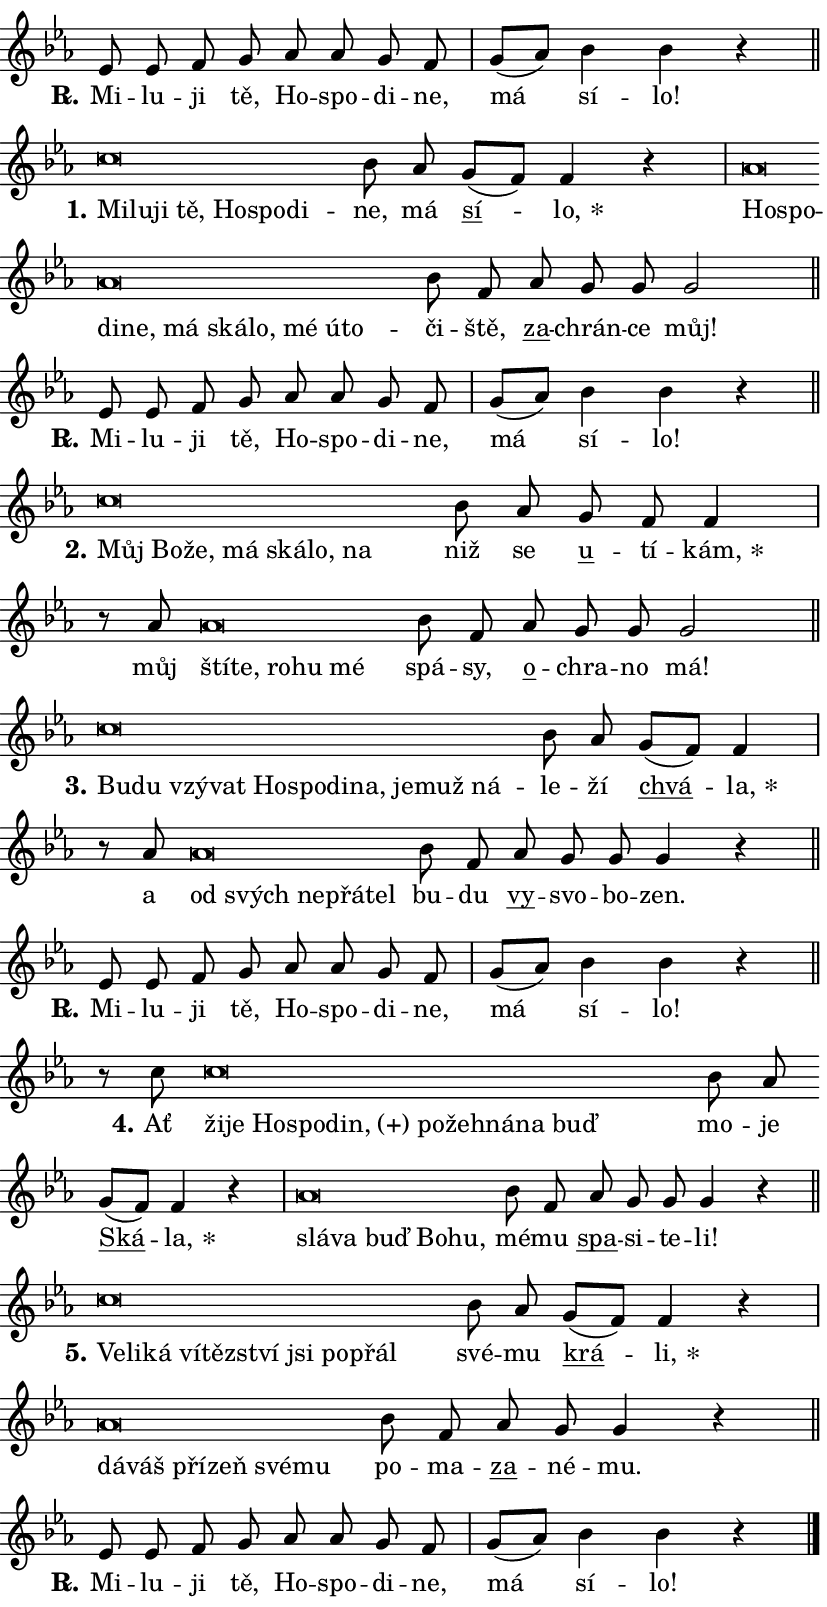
\version "2.24.0"
\header { tagline = "" }
\paper {
  indent = 0\cm
  top-margin = 0\cm
  right-margin = 0.13\cm % to fit lyric hyphens
  bottom-margin = 0\cm
  left-margin = 0\cm
  paper-width = 14\cm
  page-breaking = #ly:one-page-breaking
  system-system-spacing.basic-distance = #11
  score-system-spacing.basic-distance = #11
  ragged-last = ##f
}


%% Author: Thomas Morley
%% https://lists.gnu.org/archive/html/lilypond-user/2020-05/msg00002.html
#(define (line-position grob)
"Returns position of @var[grob} in current system:
   @code{'start}, if at first time-step
   @code{'end}, if at last time-step
   @code{'middle} otherwise
"
  (let* ((col (ly:item-get-column grob))
         (ln (ly:grob-object col 'left-neighbor))
         (rn (ly:grob-object col 'right-neighbor))
         (col-to-check-left (if (ly:grob? ln) ln col))
         (col-to-check-right (if (ly:grob? rn) rn col))
         (break-dir-left
           (and
             (ly:grob-property col-to-check-left 'non-musical #f)
             (ly:item-break-dir col-to-check-left)))
         (break-dir-right
           (and
             (ly:grob-property col-to-check-right 'non-musical #f)
             (ly:item-break-dir col-to-check-right))))
        (cond ((eqv? 1 break-dir-left) 'start)
              ((eqv? -1 break-dir-right) 'end)
              (else 'middle))))

#(define (tranparent-at-line-position vctor)
  (lambda (grob)
  "Relying on @code{line-position} select the relevant enry from @var{vctor}.
Used to determine transparency,"
    (case (line-position grob)
      ((end) (not (vector-ref vctor 0)))
      ((middle) (not (vector-ref vctor 1)))
      ((start) (not (vector-ref vctor 2))))))

noteHeadBreakVisibility =
#(define-music-function (break-visibility)(vector?)
"Makes @code{NoteHead}s transparent relying on @var{break-visibility}"
#{
  \override NoteHead.transparent =
    #(tranparent-at-line-position break-visibility)
#})

#(define delete-ledgers-for-transparent-note-heads
  (lambda (grob)
    "Reads whether a @code{NoteHead} is transparent.
If so this @code{NoteHead} is removed from @code{'note-heads} from
@var{grob}, which is supposed to be @code{LedgerLineSpanner}.
As a result ledgers are not printed for this @code{NoteHead}"
    (let* ((nhds-array (ly:grob-object grob 'note-heads))
           (nhds-list
             (if (ly:grob-array? nhds-array)
                 (ly:grob-array->list nhds-array)
                 '()))
           ;; Relies on the transparent-property being done before
           ;; Staff.LedgerLineSpanner.after-line-breaking is executed.
           ;; This is fragile ...
           (to-keep
             (remove
               (lambda (nhd)
                 (ly:grob-property nhd 'transparent #f))
               nhds-list)))
      ;; TODO find a better method to iterate over grob-arrays, similiar
      ;; to filter/remove etc for lists
      ;; For now rebuilt from scratch
      (set! (ly:grob-object grob 'note-heads)  '())
      (for-each
        (lambda (nhd)
          (ly:pointer-group-interface::add-grob grob 'note-heads nhd))
        to-keep))))

squashNotes = {
  \override NoteHead.X-extent = #'(-0.2 . 0.2)
  \override NoteHead.Y-extent = #'(-0.75 . 0)
  \override NoteHead.stencil =
    #(lambda (grob)
       (let ((pos (ly:grob-property grob 'staff-position)))
         (begin
           (if (< pos -7) (display "ERROR: Lower brevis then expected\n") (display ""))
           (if (<= pos -6) ly:text-interface::print ly:note-head::print))))
}
unSquashNotes = {
  \revert NoteHead.X-extent
  \revert NoteHead.Y-extent
  \revert NoteHead.stencil
}

hideNotes = \noteHeadBreakVisibility #begin-of-line-visible
unHideNotes = \noteHeadBreakVisibility #all-visible

% work-around for resetting accidentals
% https://lilypond.org/doc/v2.23/Documentation/notation/displaying-rhythms#unmetered-music
cadenzaMeasure = {
  \cadenzaOff
  \partial 1024 s1024
  \cadenzaOn
}

#(define-markup-command (accent layout props text) (markup?)
  "Underline accented syllable"
  (interpret-markup layout props
    #{\markup \override #'(offset . 4.3) \underline { #text }#}))

responsum = \markup \concat {
  "R" \hspace #-1.05 \path #0.1 #'((moveto 0 0.07) (lineto 0.9 0.8)) \hspace #0.05 "."
}

spaceSize = #0.6828661417322834 % exact space size for TeX Gyre Schola

\layout {
  \context {
    \Staff
    \remove "Time_signature_engraver"
    \override LedgerLineSpanner.after-line-breaking = #delete-ledgers-for-transparent-note-heads
  }
  \context {
    \Lyrics {
      \override LyricSpace.minimum-distance = \spaceSize
      \override LyricText.font-name = #"TeX Gyre Schola"
      \override LyricText.font-size = 1
      \override StanzaNumber.font-name = #"TeX Gyre Schola Bold"
      \override StanzaNumber.font-size = 1
    }
  }
  \context {
    \Score 
    \override NoteHead.text =
      #(lambda (grob) 
        (let ((pos (ly:grob-property grob 'staff-position)))
          #{\markup {
            \combine
              \halign #-0.55 \raise #(if (= pos -6) 0 0.5) \override #'(thickness . 2) \draw-line #'(3.2 . 0)
              \musicglyph "noteheads.sM1"
          }#}))
  }
}

% magnetic-lyrics.ily
%
%   written by
%     Jean Abou Samra <jean@abou-samra.fr>
%     Werner Lemberg <wl@gnu.org>
%
%   adapted by
%     Jiri Hon <jiri.hon@gmail.com>
%
% Version 2022-Apr-15

% https://www.mail-archive.com/lilypond-user@gnu.org/msg149350.html

#(define (Left_hyphen_pointer_engraver context)
   "Collect syllable-hyphen-syllable occurrences in lyrics and store
them in properties.  This engraver only looks to the left.  For
example, if the lyrics input is @code{foo -- bar}, it does the
following.

@itemize @bullet
@item
Set the @code{text} property of the @code{LyricHyphen} grob between
@q{foo} and @q{bar} to @code{foo}.

@item
Set the @code{left-hyphen} property of the @code{LyricText} grob with
text @q{foo} to the @code{LyricHyphen} grob between @q{foo} and
@q{bar}.
@end itemize

Use this auxiliary engraver in combination with the
@code{lyric-@/text::@/apply-@/magnetic-@/offset!} hook."
   (let ((hyphen #f)
         (text #f))
     (make-engraver
      (acknowledgers
       ((lyric-syllable-interface engraver grob source-engraver)
        (set! text grob)))
      (end-acknowledgers
       ((lyric-hyphen-interface engraver grob source-engraver)
        ;(when (not (grob::has-interface grob 'lyric-space-interface))
          (set! hyphen grob)));)
      ((stop-translation-timestep engraver)
       (when (and text hyphen)
         (ly:grob-set-object! text 'left-hyphen hyphen))
       (set! text #f)
       (set! hyphen #f)))))

#(define (lyric-text::apply-magnetic-offset! grob)
   "If the space between two syllables is less than the value in
property @code{LyricText@/.details@/.squash-threshold}, move the right
syllable to the left so that it gets concatenated with the left
syllable.

Use this function as a hook for
@code{LyricText@/.after-@/line-@/breaking} if the
@code{Left_@/hyphen_@/pointer_@/engraver} is active."
   (let ((hyphen (ly:grob-object grob 'left-hyphen #f)))
     (when hyphen
       (let ((left-text (ly:spanner-bound hyphen LEFT)))
         (when (grob::has-interface left-text 'lyric-syllable-interface)
           (let* ((common (ly:grob-common-refpoint grob left-text X))
                  (this-x-ext (ly:grob-extent grob common X))
                  (left-x-ext
                   (begin
                     ;; Trigger magnetism for left-text.
                     (ly:grob-property left-text 'after-line-breaking)
                     (ly:grob-extent left-text common X)))
                  ;; `delta` is the gap width between two syllables.
                  (delta (- (interval-start this-x-ext)
                            (interval-end left-x-ext)))
                  (details (ly:grob-property grob 'details))
                  (threshold (assoc-get 'squash-threshold details 0.2)))
             (when (< delta threshold)
               (let* (;; We have to manipulate the input text so that
                      ;; ligatures crossing syllable boundaries are not
                      ;; disabled.  For languages based on the Latin
                      ;; script this is essentially a beautification.
                      ;; However, for non-Western scripts it can be a
                      ;; necessity.
                      (lt (ly:grob-property left-text 'text))
                      (rt (ly:grob-property grob 'text))
                      (is-space (grob::has-interface hyphen 'lyric-space-interface))
                      (space (if is-space " " ""))
                      (extra-delta (if is-space spaceSize 0))
                      ;; Append new syllable.
                      (ltrt-space (if (and (string? lt) (string? rt))
                                (string-append lt space rt)
                                (make-concat-markup (list lt space rt))))
                      ;; Right-align `ltrt` to the right side.
                      (ltrt-space-markup (grob-interpret-markup
                               grob
                               (make-translate-markup
                                (cons (interval-length this-x-ext) 0)
                                (make-right-align-markup ltrt-space)))))
                 (begin
                   ;; Don't print `left-text`.
                   (ly:grob-set-property! left-text 'stencil #f)
                   ;; Set text and stencil (which holds all collected
                   ;; syllables so far) and shift it to the left.
                   (ly:grob-set-property! grob 'text ltrt-space)
                   (ly:grob-set-property! grob 'stencil ltrt-space-markup)
                   (ly:grob-translate-axis! grob (- (- delta extra-delta)) X))))))))))


#(define (lyric-hyphen::displace-bounds-first grob)
   ;; Make very sure this callback isn't triggered too early.
   (let ((left (ly:spanner-bound grob LEFT))
         (right (ly:spanner-bound grob RIGHT)))
     (ly:grob-property left 'after-line-breaking)
     (ly:grob-property right 'after-line-breaking)
     (ly:lyric-hyphen::print grob)))

squashThreshold = #0.4

\layout {
  \context {
    \Lyrics
    \consists #Left_hyphen_pointer_engraver
    \override LyricText.after-line-breaking =
      #lyric-text::apply-magnetic-offset!
    \override LyricHyphen.stencil = #lyric-hyphen::displace-bounds-first
    \override LyricText.details.squash-threshold = \squashThreshold
    \override LyricHyphen.minimum-distance = 0
    \override LyricHyphen.minimum-length = \squashThreshold
  }
}

squashText = \override LyricText.details.squash-threshold = 9999
unSquashText = \override LyricText.details.squash-threshold = \squashThreshold

leftText = \override LyricText.self-alignment-X = #LEFT
unLeftText = \revert LyricText.self-alignment-X

starOffset = #(lambda (grob) 
                (let ((x_offset (ly:self-alignment-interface::aligned-on-x-parent grob)))
                  (if (= x_offset 0) 0 (+ x_offset 1.2))))

star = #(define-music-function (syllable)(string?)
"Append star separator at the end of a syllable"
#{
  \once \override LyricText.X-offset = #starOffset
  \lyricmode { \markup {
    #syllable
    \override #'((font-name . "TeX Gyre Schola Bold")) \hspace #0.2 \lower #0.65 \larger "*"
  } }
#})

starAccent = #(define-music-function (syllable)(string?)
"Append star separator at the end of a syllable and make accent"
#{
  \once \override LyricText.X-offset = #starOffset
  \lyricmode { \markup {
    \accent #syllable
    \override #'((font-name . "TeX Gyre Schola Bold")) \hspace #0.2 \lower #0.65 \larger "*"
  } }
#})

breath = #(define-music-function (syllable)(string?)
"Append breathing indicator at the end of a syllable"
#{
  \lyricmode { \markup { #syllable "+" } }
#})

optionalBreath = #(define-music-function (syllable)(string?)
"Append optional breathing indicator at the end of a syllable"
#{
  \lyricmode { \markup { #syllable "(+)" } }
#})


\score {
    <<
        \new Voice = "melody" { \cadenzaOn \key es \major \relative { es'8 es f g as as g f \cadenzaMeasure \bar "|" g[( as)] bes4 bes r \cadenzaMeasure \bar "||" \break } }
        \new Lyrics \lyricsto "melody" { \lyricmode { \set stanza = \responsum
Mi -- lu -- ji tě, Ho -- spo -- di -- ne, má sí -- lo! } }
    >>
    \layout {}
}

\score {
    <<
        \new Voice = "melody" { \cadenzaOn \key es \major \relative { \squashNotes c''\breve*1/16 \hideNotes \breve*1/16 \bar "" \breve*1/16 \bar "" \breve*1/16 \bar "" \breve*1/16 \bar "" \breve*1/16 \breve*1/16 \bar "" \unHideNotes \unSquashNotes bes8 as \bar "" g[( f)] f4 r \cadenzaMeasure \bar "|" \squashNotes as\breve*1/16 \hideNotes \breve*1/16 \bar "" \breve*1/16 \bar "" \breve*1/16 \bar "" \breve*1/16 \bar "" \breve*1/16 \bar "" \breve*1/16 \bar "" \breve*1/16 \bar "" \breve*1/16 \breve*1/16 \bar "" \unHideNotes \unSquashNotes bes8 f \bar "" as g g g2 \cadenzaMeasure \bar "||" \break } }
        \new Lyrics \lyricsto "melody" { \lyricmode { \set stanza = "1."
\leftText Mi -- \squashText lu -- ji tě, Ho -- spo -- di -- \unLeftText \unSquashText ne, má \markup \accent sí -- \star lo, \leftText Ho -- \squashText spo -- di -- ne, má ská -- lo, mé ú -- to -- \unLeftText \unSquashText či -- ště, \markup \accent za -- chrán -- ce můj! } }
    >>
    \layout {}
}

\score {
    <<
        \new Voice = "melody" { \cadenzaOn \key es \major \relative { es'8 es f g as as g f \cadenzaMeasure \bar "|" g[( as)] bes4 bes r \cadenzaMeasure \bar "||" \break } }
        \new Lyrics \lyricsto "melody" { \lyricmode { \set stanza = \responsum
Mi -- lu -- ji tě, Ho -- spo -- di -- ne, má sí -- lo! } }
    >>
    \layout {}
}

\score {
    <<
        \new Voice = "melody" { \cadenzaOn \key es \major \relative { \squashNotes c''\breve*1/16 \hideNotes \breve*1/16 \bar "" \breve*1/16 \bar "" \breve*1/16 \bar "" \breve*1/16 \bar "" \breve*1/16 \breve*1/16 \bar "" \unHideNotes \unSquashNotes bes8 as \bar "" g f f4 \cadenzaMeasure \bar "|" r8 as8 \squashNotes as\breve*1/16 \hideNotes \breve*1/16 \bar "" \breve*1/16 \bar "" \breve*1/16 \breve*1/16 \bar "" \unHideNotes \unSquashNotes bes8 f \bar "" as g g g2 \cadenzaMeasure \bar "||" \break } }
        \new Lyrics \lyricsto "melody" { \lyricmode { \set stanza = "2."
\leftText Můj \squashText Bo -- že, má ská -- lo, na \unLeftText \unSquashText niž se \markup \accent u -- tí -- \star kám, můj \leftText ští -- \squashText te, ro -- hu mé \unLeftText \unSquashText spá -- sy, \markup \accent o -- chra -- no má! } }
    >>
    \layout {}
}

\score {
    <<
        \new Voice = "melody" { \cadenzaOn \key es \major \relative { \squashNotes c''\breve*1/16 \hideNotes \breve*1/16 \bar "" \breve*1/16 \bar "" \breve*1/16 \bar "" \breve*1/16 \bar "" \breve*1/16 \bar "" \breve*1/16 \bar "" \breve*1/16 \bar "" \breve*1/16 \bar "" \breve*1/16 \breve*1/16 \bar "" \unHideNotes \unSquashNotes bes8 as \bar "" g[( f)] f4 \cadenzaMeasure \bar "|" r8 as8 \squashNotes as\breve*1/16 \hideNotes \breve*1/16 \bar "" \breve*1/16 \bar "" \breve*1/16 \breve*1/16 \bar "" \unHideNotes \unSquashNotes bes8 f \bar "" as g g g4 r \cadenzaMeasure \bar "||" \break } }
        \new Lyrics \lyricsto "melody" { \lyricmode { \set stanza = "3."
\leftText Bu -- \squashText du vzý -- vat Ho -- spo -- di -- na, je -- muž ná -- \unLeftText \unSquashText le -- ží \markup \accent chvá -- \star la, a \leftText od \squashText svých ne -- přá -- tel \unLeftText \unSquashText bu -- du \markup \accent vy -- svo -- bo -- zen. } }
    >>
    \layout {}
}

\score {
    <<
        \new Voice = "melody" { \cadenzaOn \key es \major \relative { es'8 es f g as as g f \cadenzaMeasure \bar "|" g[( as)] bes4 bes r \cadenzaMeasure \bar "||" \break } }
        \new Lyrics \lyricsto "melody" { \lyricmode { \set stanza = \responsum
Mi -- lu -- ji tě, Ho -- spo -- di -- ne, má sí -- lo! } }
    >>
    \layout {}
}

\score {
    <<
        \new Voice = "melody" { \cadenzaOn \key es \major \relative { r8 c''8 \squashNotes c\breve*1/16 \hideNotes \breve*1/16 \bar "" \breve*1/16 \bar "" \breve*1/16 \bar "" \breve*1/16 \bar "" \breve*1/16 \bar "" \breve*1/16 \bar "" \breve*1/16 \bar "" \breve*1/16 \breve*1/16 \bar "" \unHideNotes \unSquashNotes bes8 as \bar "" g[( f)] f4 r \cadenzaMeasure \bar "|" \squashNotes as\breve*1/16 \hideNotes \breve*1/16 \bar "" \breve*1/16 \bar "" \breve*1/16 \breve*1/16 \bar "" \unHideNotes \unSquashNotes bes8 f \bar "" as g g g4 r \cadenzaMeasure \bar "||" \break } }
        \new Lyrics \lyricsto "melody" { \lyricmode { \set stanza = "4."
Ať \leftText ži -- \squashText je Ho -- spo -- \optionalBreath din, po -- žeh -- ná -- na buď \unLeftText \unSquashText mo -- je \markup \accent Ská -- \star la, \leftText slá -- \squashText va buď Bo -- hu, \unLeftText \unSquashText mé -- mu \markup \accent spa -- si -- te -- li! } }
    >>
    \layout {}
}

\score {
    <<
        \new Voice = "melody" { \cadenzaOn \key es \major \relative { \squashNotes c''\breve*1/16 \hideNotes \breve*1/16 \bar "" \breve*1/16 \bar "" \breve*1/16 \bar "" \breve*1/16 \bar "" \breve*1/16 \bar "" \breve*1/16 \bar "" \breve*1/16 \breve*1/16 \bar "" \unHideNotes \unSquashNotes bes8 as \bar "" g[( f)] f4 r \cadenzaMeasure \bar "|" \squashNotes as\breve*1/16 \hideNotes \breve*1/16 \bar "" \breve*1/16 \bar "" \breve*1/16 \bar "" \breve*1/16 \breve*1/16 \bar "" \unHideNotes \unSquashNotes bes8 f \bar "" as g g4 r \cadenzaMeasure \bar "||" \break } }
        \new Lyrics \lyricsto "melody" { \lyricmode { \set stanza = "5."
\leftText Ve -- \squashText li -- ká ví -- těz -- ství jsi po -- přál \unLeftText \unSquashText své -- mu \markup \accent krá -- \star li, \leftText dá -- \squashText váš pří -- zeň své -- mu \unLeftText \unSquashText po -- ma -- \markup \accent za -- né -- mu. } }
    >>
    \layout {}
}

\score {
    <<
        \new Voice = "melody" { \cadenzaOn \key es \major \relative { es'8 es f g as as g f \cadenzaMeasure \bar "|" g[( as)] bes4 bes r \cadenzaMeasure \bar "||" \break } \bar "|." }
        \new Lyrics \lyricsto "melody" { \lyricmode { \set stanza = \responsum
Mi -- lu -- ji tě, Ho -- spo -- di -- ne, má sí -- lo! } }
    >>
    \layout {}
}
